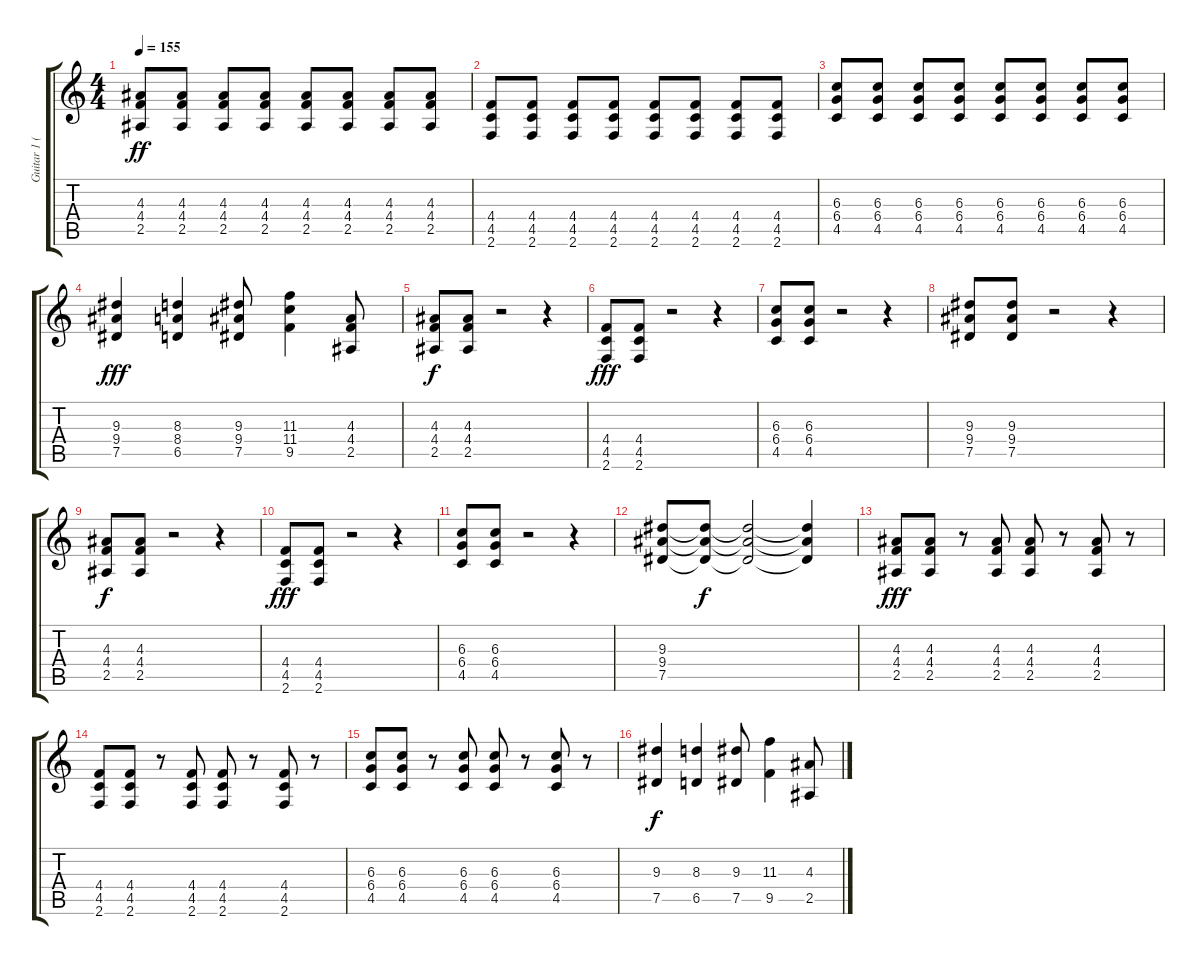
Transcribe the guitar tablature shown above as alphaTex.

\track ("Guitar 1 (Shaun Diviney)" "Guitar 1 (") {instrument distortionguitar}
\staff {score tabs}
\tuning (Eb4 Bb3 Gb3 Db3 Ab2 Eb2) {hide}
\ts (4 4)
\tempo 155
\clef g2
\ks c
(4.3 4.4 2.5).8{dy ff} (4.3 4.4 2.5).8 (4.3 4.4 2.5).8 (4.3 4.4 2.5).8 (4.3 4.4 2.5).8 (4.3 4.4 2.5).8 (4.3 4.4 2.5).8 (4.3 4.4 2.5).8 |
(4.4 4.5 2.6).8 (4.4 4.5 2.6).8 (4.4 4.5 2.6).8 (4.4 4.5 2.6).8 (4.4 4.5 2.6).8 (4.4 4.5 2.6).8 (4.4 4.5 2.6).8 (4.4 4.5 2.6).8 |
(6.3 6.4 4.5).8 (6.3 6.4 4.5).8 (6.3 6.4 4.5).8 (6.3 6.4 4.5).8 (6.3 6.4 4.5).8 (6.3 6.4 4.5).8 (6.3 6.4 4.5).8 (6.3 6.4 4.5).8 |
(9.3 9.4 7.5).4{dy fff} (8.3 8.4 6.5).4 (9.3 9.4 7.5).8 (11.3 11.4 9.5).4 (4.3 4.4 2.5).8 |
(4.3 4.4 2.5).8{dy f} (4.3 4.4 2.5).8 r.2 r.4 |
(4.4 4.5 2.6).8{dy fff} (4.4 4.5 2.6).8 r.2 r.4 |
(6.3 6.4 4.5).8 (6.3 6.4 4.5).8 r.2 r.4 |
(9.3 9.4 7.5).8 (9.3 9.4 7.5).8 r.2 r.4 |
(4.3 4.4 2.5).8{dy f} (4.3 4.4 2.5).8 r.2 r.4 |
(4.4 4.5 2.6).8{dy fff} (4.4 4.5 2.6).8 r.2 r.4 |
(6.3 6.4 4.5).8 (6.3 6.4 4.5).8 r.2 r.4 |
(9.3 9.4 7.5).8 (9.3{t} 9.4{t} 7.5{t}).8{dy f} (9.3{t} 9.4{t} 7.5{t}).2 (9.3{t} 9.4{t} 7.5{t}).4 |
(4.3 4.4 2.5).8{dy fff} (4.3 4.4 2.5).8 r.8 (4.3 4.4 2.5).8 (4.3 4.4 2.5).8 r.8 (4.3 4.4 2.5).8 r.8 |
(4.4 4.5 2.6).8 (4.4 4.5 2.6).8 r.8 (4.4 4.5 2.6).8 (4.4 4.5 2.6).8 r.8 (4.4 4.5 2.6).8 r.8 |
(6.3 6.4 4.5).8 (6.3 6.4 4.5).8 r.8 (6.3 6.4 4.5).8 (6.3 6.4 4.5).8 r.8 (6.3 6.4 4.5).8 r.8 |
(9.3 7.5).4{dy f} (8.3 6.5).4 (9.3 7.5).8 (11.3 9.5).4 (4.3 2.5).8
